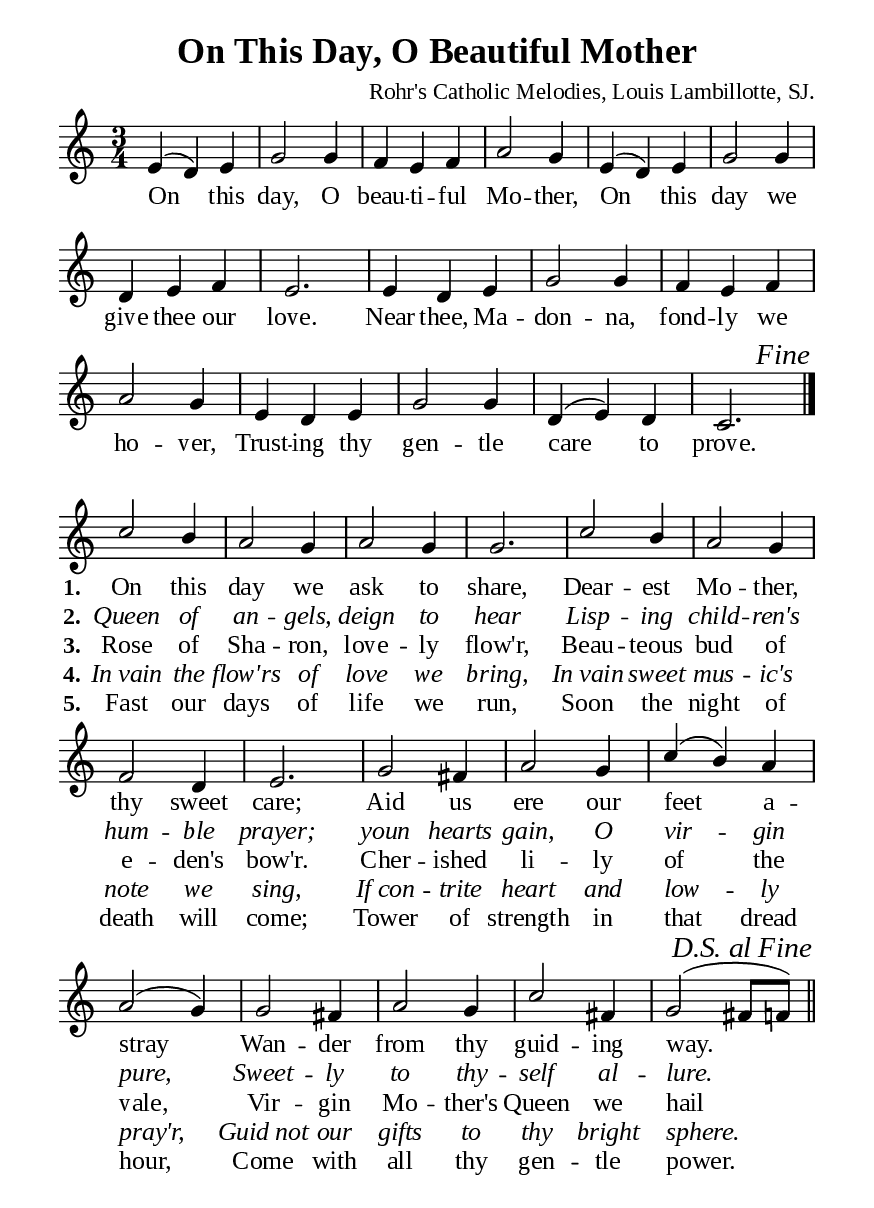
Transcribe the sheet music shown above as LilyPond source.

\version "2.18.2"

\header {
  title = "On This Day, O Beautiful Mother"
  composer = "Rohr's Catholic Melodies, Louis Lambillotte, SJ."
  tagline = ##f
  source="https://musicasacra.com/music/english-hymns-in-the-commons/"
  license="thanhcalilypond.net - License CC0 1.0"
}

globalSettings = {
  \key c \major
  \time 3/4
  \override Score.BarNumber.break-visibility = ##(#f #f #f)
}

verseSettings = {
  \phrasingSlurDashed
}

\paper {
  #(set-paper-size "a5")
  top-margin = 10\mm
  bottom-marign = 10\mm
  left-margin = 10\mm
  right-margin = 10\mm
  indent = #0
  #(define fonts
	 (make-pango-font-tree "Liberation Serif"
	 		       "Liberation Serif"
			       "Liberation Serif"
			       (/ 20 20)))
}

printItalic = \with {
  \override LyricText.font-shape = #'italic
}

% Chorus music
musicChorusSoprano = \relative c' {
  %{	01	%} e4 (d) e |
  %{	02	%} g2 g4 |
  %{	03	%} f e f |
  %{	04	%} a2 g4 |
  %{	05	%} e (d) e |
  %{	06	%} g2 g4 |
  %{	07	%} d e f |
  %{	08	%} e2. |
  %{	09	%} e4 d e |
  %{	10	%} g2 g4 |
  %{	11	%} f e f |
  %{	12	%} a2 g4 |
  %{	13	%} e d e |
  %{	14	%} g2 g4 |
  %{	15	%} d (e) d |
  %{	16	%} c2.
  \once  \override Score.RehearsalMark.self-alignment-X = #RIGHT
  \once \override Score.RehearsalMark.font-shape = #'italic
  \mark "Fine"
  \bar "|."
}

% Verse music
musicVerseSoprano = \relative c'' {
  \set Score.currentBarNumber = #17
  %{	17	%} c2 b4 |
  %{	18	%} a2 g4 |
  %{	19	%} a2 g4 |
  %{	20	%} g2. |
  %{	21	%} c2 b4 |
  %{	22	%} a2 g4 |
  %{	23	%} f2 d4 |
  %{	24	%} e2. |
  %{	25	%} g2 fis4 |
  %{	26	%} a2 g4 |
  %{	27	%} c (b) a |
  %{	28	%} a2 (g4) |
  %{	29	%} g2 fis4 |
  %{	30	%} a2 g4 |
  %{	31	%} c2 fis,4 |
  %{	32	%} g2 (fis8 f!)
  \once \override Score.RehearsalMark.self-alignment-X = #RIGHT
  \once \override Score.RehearsalMark.font-shape = #'italic
  \mark "D.S. al Fine"
  \bar "||"
}

% Chorus lyrics
lyricChorus = \lyricmode {
  On this day, O beau -- ti -- ful Mo -- ther,
  On this day we give thee our love.
  Near thee, Ma -- don -- na, fond -- ly we ho -- ver,
  Trust -- ing thy gen -- tle care to prove.
}

% Verse lyrics
lyricVerseOne = \lyricmode {
  \set stanza = #"1."
  On this day we ask to share,
  Dear -- est Mo -- ther, thy sweet care;
  Aid us ere our feet a -- stray
  Wan -- der from thy guid -- ing way.
}

lyricVerseTwo = \lyricmode {
  \set stanza = #"2."
  Queen of an -- gels, deign to hear
  Lisp -- ing child -- ren's hum -- ble prayer;
  youn hearts gain, O vir -- gin pure,
  Sweet -- ly to thy -- self al -- lure.
}

lyricVerseThree = \lyricmode {
  \set stanza = #"3."
  Rose of Sha -- ron, love -- ly flow'r,
  Beau -- teous bud of e -- den's bow'r.
  Cher -- ished li -- ly of the vale,
  Vir -- gin Mo -- ther's Queen we hail
}

lyricVerseFour = \lyricmode {
  \set stanza = #"4."
  In_vain the flow'rs of love we bring,
  In_vain sweet mus -- ic's note we sing,
  If_con -- trite heart and low -- ly pray'r,
  Guid_not our gifts to thy bright sphere.
}

lyricVerseFive = \lyricmode {
  \set stanza = #"5."
  Fast our days of life we run,
  Soon the night of death will come;
  Tower of strength in that dread hour,
  Come with all thy gen -- tle power.
}

% Layout
\score {
    \new ChoirStaff <<
      \new Staff <<
        \clef "treble"
        \new Voice = "soprano" {
          \globalSettings \stemUp \slurUp \musicChorusSoprano
        }
      >>
      \new Lyrics \lyricsto soprano \lyricChorus
    >>
}

\score {
    \new ChoirStaff <<
      \new Staff <<
        \clef "treble"
        \override Staff.TimeSignature #'stencil = ##f
        \new Voice = "soprano" {
          \voiceOne \globalSettings \verseSettings \stemUp \slurUp \musicVerseSoprano
        }
      >>
      \new Lyrics \lyricsto soprano \lyricVerseOne
      \new Lyrics \printItalic \lyricsto soprano \lyricVerseTwo
      \new Lyrics \lyricsto soprano \lyricVerseThree
      \new Lyrics \printItalic \lyricsto soprano \lyricVerseFour
      \new Lyrics \lyricsto soprano \lyricVerseFive
    >>
}
